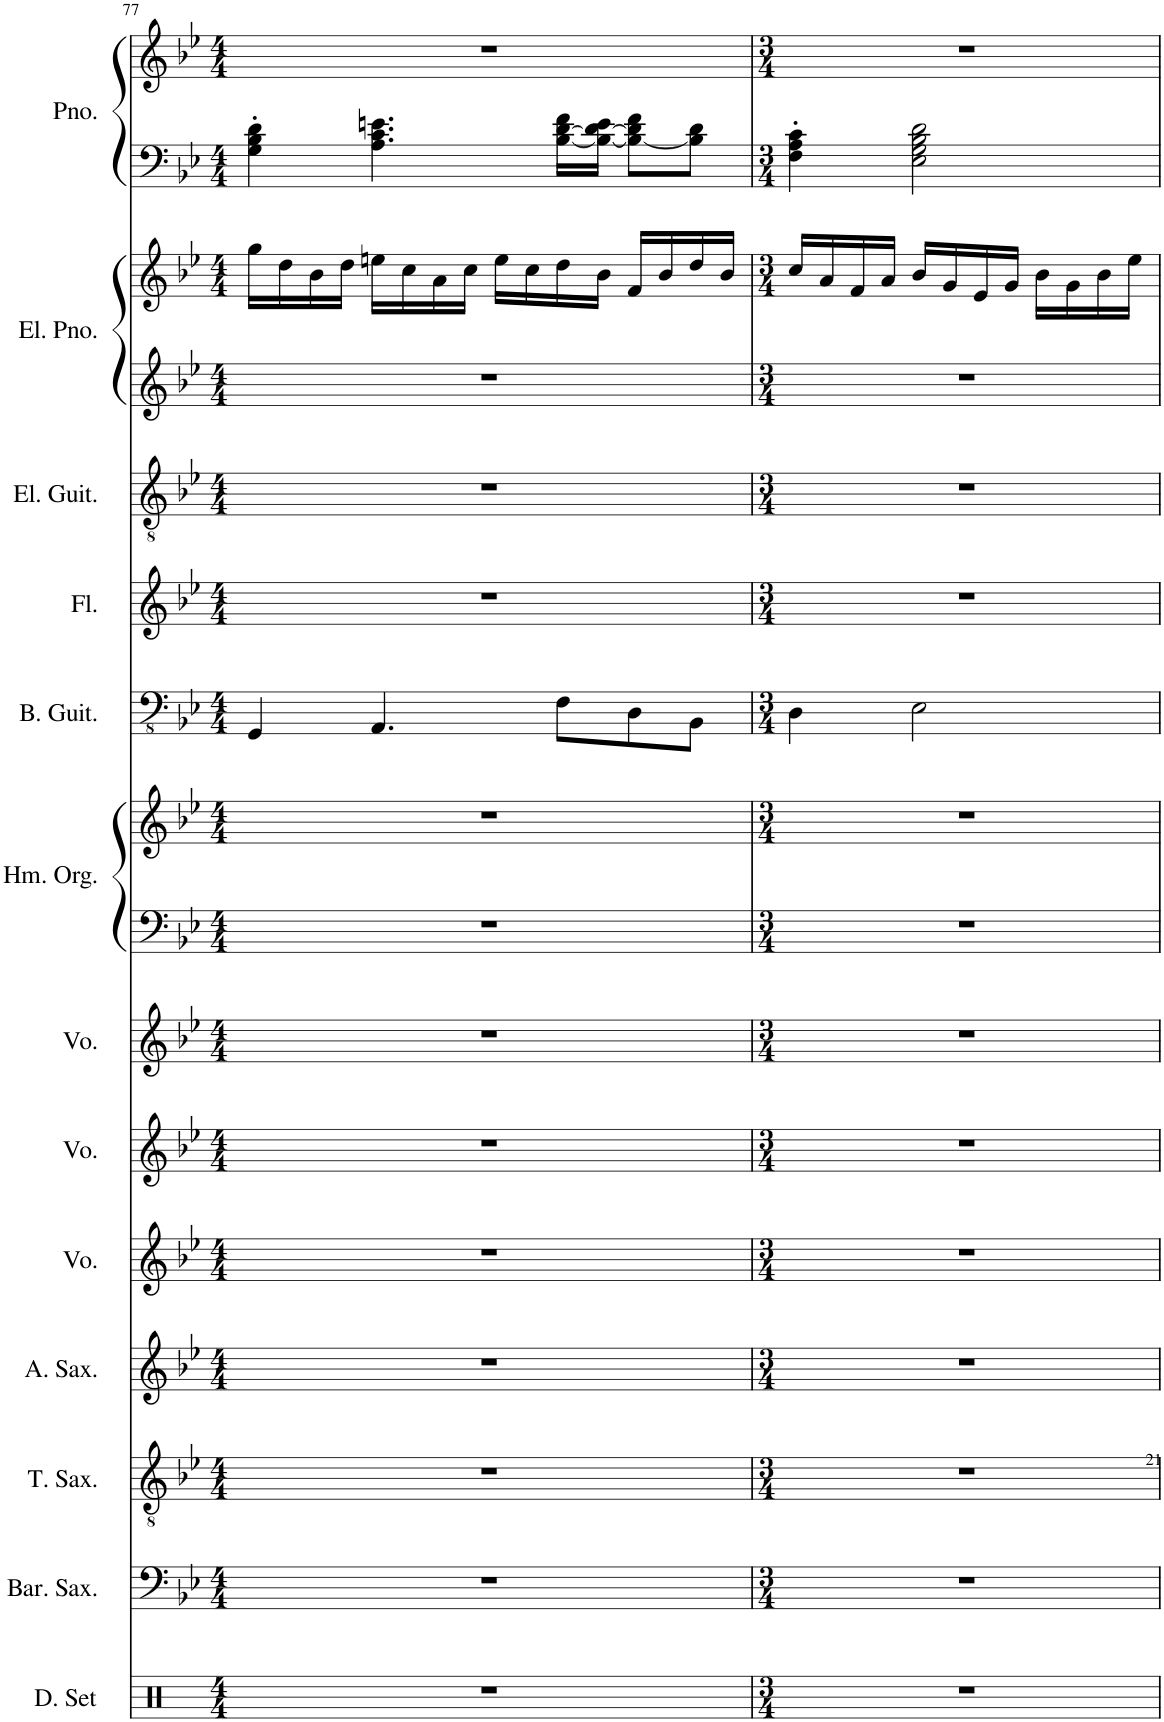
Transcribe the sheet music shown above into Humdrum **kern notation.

**kern	**kern	**kern	**kern	**kern	**kern	**kern	**kern	**kern	**kern	**kern	**kern	**kern	**kern	**kern	**kern
*part13	*part12	*part11	*part10	*part9	*part8	*part7	*part6	*part6	*part5	*part4	*part3	*part2	*part2	*part1	*part1
*staff16	*staff15	*staff14	*staff13	*staff12	*staff11	*staff10	*staff9	*staff8	*staff7	*staff6	*staff5	*staff4	*staff3	*staff2	*staff1
*I"Drumset	*I"Baritone Saxophone	*I"Tenor Saxophone	*I"Alto Saxophone	*I"Voice	*I"Voice	*I"Voice	*I"Hammond Organ	*	*I"Bass Guitar	*I"Flute	*I"Electric Guitar	*I"Electric Piano	*	*I"Piano	*
*I'D. Set	*I'Bar. Sax.	*I'T. Sax.	*I'A. Sax.	*I'Vo.	*I'Vo.	*I'Vo.	*I'Hm. Org.	*	*I'B. Guit.	*I'Fl.	*I'El. Guit.	*I'El. Pno.	*	*I'Pno.	*
!!LO:PB:g=z
*clefX	*clefF4	*clefGv2	*clefG2	*clefG2	*clefG2	*clefG2	*clefF4	*clefG2	*clefFv4	*clefG2	*clefGv2	*clefG2	*clefG2	*clefF4	*clefG2
*	*ITrd12c21	*ITrd8c14	*ITrd5c9	*	*	*	*	*	*	*	*	*	*	*	*
*k[]	*k[b-e-]	*k[b-e-]	*k[b-e-]	*k[b-e-]	*k[b-e-]	*k[b-e-]	*k[b-e-]	*k[b-e-]	*k[b-e-]	*k[b-e-]	*k[b-e-]	*k[b-e-]	*k[b-e-]	*k[b-e-]	*k[b-e-]
*M4/4	*M4/4	*M4/4	*M4/4	*M4/4	*M4/4	*M4/4	*M4/4	*M4/4	*M4/4	*M4/4	*M4/4	*M4/4	*M4/4	*M4/4	*M4/4
=77	=77	=77	=77	=77	=77	=77	=77	=77	=77	=77	=77	=77	=77	=77	=77
1r	1r	1r	1r	1r	1r	1r	1r	1r	4GGG/	1r	1r	1r	16gg\LL	4G\' 4B-\' 4d\'	1r
.	.	.	.	.	.	.	.	.	.	.	.	.	16dd\	.	.
.	.	.	.	.	.	.	.	.	.	.	.	.	16b-\	.	.
.	.	.	.	.	.	.	.	.	.	.	.	.	16dd\JJ	.	.
.	.	.	.	.	.	.	.	.	4.AAA/	.	.	.	16een\LL	4.A\ 4.c\ 4.en\	.
.	.	.	.	.	.	.	.	.	.	.	.	.	16cc\	.	.
.	.	.	.	.	.	.	.	.	.	.	.	.	16a\	.	.
.	.	.	.	.	.	.	.	.	.	.	.	.	16cc\JJ	.	.
.	.	.	.	.	.	.	.	.	.	.	.	.	16ee\LL	.	.
.	.	.	.	.	.	.	.	.	.	.	.	.	16cc\	.	.
.	.	.	.	.	.	.	.	.	8FF\L	.	.	.	16dd\	[16B-\ [16d\ 16f\LL	.
.	.	.	.	.	.	.	.	.	.	.	.	.	16b-\JJ	16B-\_ 16d\_ 16e\JJ	.
.	.	.	.	.	.	.	.	.	8DD\	.	.	.	16f/LL	8B-\_ 8d\] 8f\L	.
.	.	.	.	.	.	.	.	.	.	.	.	.	16b-/	.	.
.	.	.	.	.	.	.	.	.	8BBB-\J	.	.	.	16dd/	8B-\] 8d\J	.
.	.	.	.	.	.	.	.	.	.	.	.	.	16b-/JJ	.	.
=78	=78	=78	=78	=78	=78	=78	=78	=78	=78	=78	=78	=78	=78	=78	=78
*M3/4	*M3/4	*M3/4	*M3/4	*M3/4	*M3/4	*M3/4	*M3/4	*M3/4	*M3/4	*M3/4	*M3/4	*M3/4	*M3/4	*M3/4	*M3/4
2.r	2.r	2.r	2.r	2.r	2.r	2.r	2.r	2.r	4DD\	2.r	2.r	2.r	16cc/LL	4F\' 4A\' 4c\'	2.r
.	.	.	.	.	.	.	.	.	.	.	.	.	16a/	.	.
.	.	.	.	.	.	.	.	.	.	.	.	.	16f/	.	.
.	.	.	.	.	.	.	.	.	.	.	.	.	16a/JJ	.	.
.	.	.	.	.	.	.	.	.	2EE-\	.	.	.	16b-/LL	2E-\ 2G\ 2B-\ 2d\	.
.	.	.	.	.	.	.	.	.	.	.	.	.	16g/	.	.
.	.	.	.	.	.	.	.	.	.	.	.	.	16e-/	.	.
.	.	.	.	.	.	.	.	.	.	.	.	.	16g/JJ	.	.
.	.	.	.	.	.	.	.	.	.	.	.	.	16b-\LL	.	.
.	.	.	.	.	.	.	.	.	.	.	.	.	16g\	.	.
.	.	.	.	.	.	.	.	.	.	.	.	.	16b-\	.	.
.	.	.	.	.	.	.	.	.	.	.	.	.	16ee-\JJ	.	.
=	=	=	=	=	=	=	=	=	=	=	=	=	=	=	=
*-	*-	*-	*-	*-	*-	*-	*-	*-	*-	*-	*-	*-	*-	*-	*-
